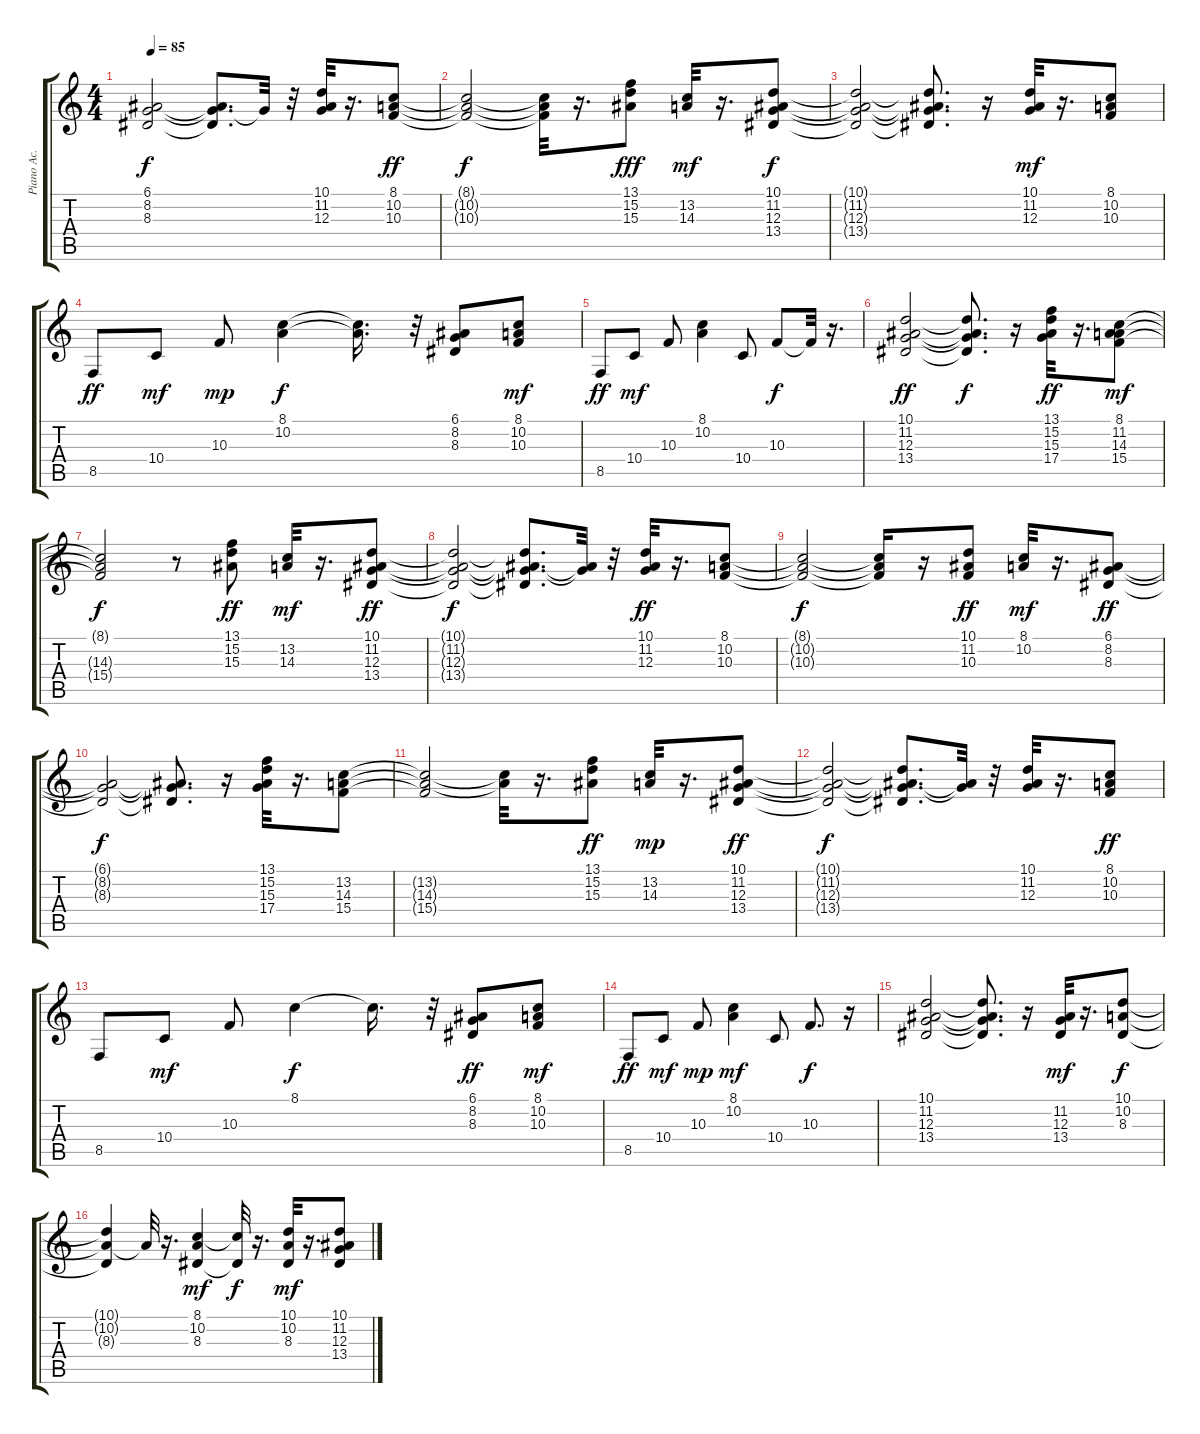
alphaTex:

\track ("Piano Ac." "Piano Ac.") {instrument electricpiano2}
\staff {score tabs}
\tuning (E4 B3 G3 D3 A2 E2) {hide}
\ts (4 4)
\tempo 85
\clef g2
\ks c
(6.1{t} 8.2{t} 8.3{t}).2{dy f} (6.1{t} 8.2{t} 8.3{t}).8{d} 8.2{t}.32 r.32 (10.1 11.2 12.3).32 r.16{d} (8.1 10.2 10.3).8{dy ff} |
(8.1{t} 10.2{t} 10.3{t}).2{dy f} (8.1{t} 10.2{t} 10.3{t}).32 r.16{d} (13.1 15.2 15.3).8{dy fff} (13.2 14.3).32{dy mf} r.16{d} (10.1 11.2 12.3 13.4).8{dy f} |
(10.1{t} 11.2{t} 12.3{t} 13.4{t}).2 (10.1{t} 11.2{t} 12.3{t} 13.4{t}).8{d} r.16 (10.1 11.2 12.3).32{dy mf} r.16{d} (8.1 10.2 10.3).8 |
8.5.8{dy ff} 10.4.8{dy mf} 10.3.8{dy mp} (8.1 10.2).4{dy f} (8.1{t} 10.2{t}).16{d} r.32 (6.1 8.2 8.3).8 (8.1 10.2 10.3).8{dy mf} |
8.5.8{dy ff} 10.4.8{dy mf} 10.3.8 (8.1 10.2).4 10.4.8 10.3.8{dy f} 10.3{t}.32 r.16{d} |
(10.1 11.2 12.3 13.4).2{dy ff} (10.1{t} 11.2{t} 12.3{t} 13.4{t}).8{d dy f} r.16 (13.1 15.2 15.3 17.4).32{dy ff} r.16{d} (8.1 11.2 14.3 15.4).8{dy mf} |
(8.1{t} 14.3{t} 15.4{t}).2{dy f} r.8 (13.1 15.2 15.3).8{dy ff} (13.2 14.3).32{dy mf} r.16{d} (10.1 11.2 12.3 13.4).8{dy ff} |
(10.1{t} 11.2{t} 12.3{t} 13.4{t}).2{dy f} (10.1{t} 11.2{t} 12.3{t} 13.4{t}).8{d} (11.2{t} 12.3{t}).32 r.32 (10.1 11.2 12.3).32{dy ff} r.16{d} (8.1 10.2 10.3).8 |
(8.1{t} 10.2{t} 10.3{t}).2{dy f} (8.1{t} 10.2{t} 10.3{t}).16 r.16 (10.1 11.2 10.3).8{dy ff} (8.1 10.2).32{dy mf} r.16{d} (6.1 8.2 8.3).8{dy ff} |
(6.1{t} 8.2{t} 8.3{t}).2{dy f} (6.1{t} 8.2{t} 8.3{t}).8{d} r.16 (13.1 15.2 15.3 17.4).32 r.16{d} (13.2 14.3 15.4).8 |
(13.2{t} 14.3{t} 15.4{t}).2 (13.2{t} 14.3{t}).32 r.16{d} (13.1 15.2 15.3).8{dy ff} (13.2 14.3).32{dy mp} r.16{d} (10.1 11.2 12.3 13.4).8{dy ff} |
(10.1{t} 11.2{t} 12.3{t} 13.4{t}).2{dy f} (10.1{t} 11.2{t} 12.3{t} 13.4{t}).8{d} (11.2{t} 12.3{t}).32 r.32 (10.1 11.2 12.3).32 r.16{d} (8.1 10.2 10.3).8{dy ff} |
8.5.8 10.4.8{dy mf} 10.3.8 8.1.4{dy f} 8.1{t}.16{d} r.32 (6.1 8.2 8.3).8{dy ff} (8.1 10.2 10.3).8{dy mf} |
8.5.8{dy ff} 10.4.8{dy mf} 10.3.8{dy mp} (8.1 10.2).4{dy mf} 10.4.8 10.3.8{d dy f} r.16 |
(10.1 11.2 12.3 13.4).2 (10.1{t} 11.2{t} 12.3{t} 13.4{t}).8{d} r.16 (11.2 12.3 13.4).32{dy mf} r.16{d} (10.1 10.2 8.3).8{dy f} |
(10.1{t} 10.2{t} 8.3{t}).4 10.2{t}.32 r.16{d} (8.1 10.2 8.3).4{dy mf} (8.1{t} 8.3{t}).32{dy f} r.16{d} (10.1 10.2 8.3).32{dy mf} r.16{d} (10.1 11.2 12.3 13.4).8
